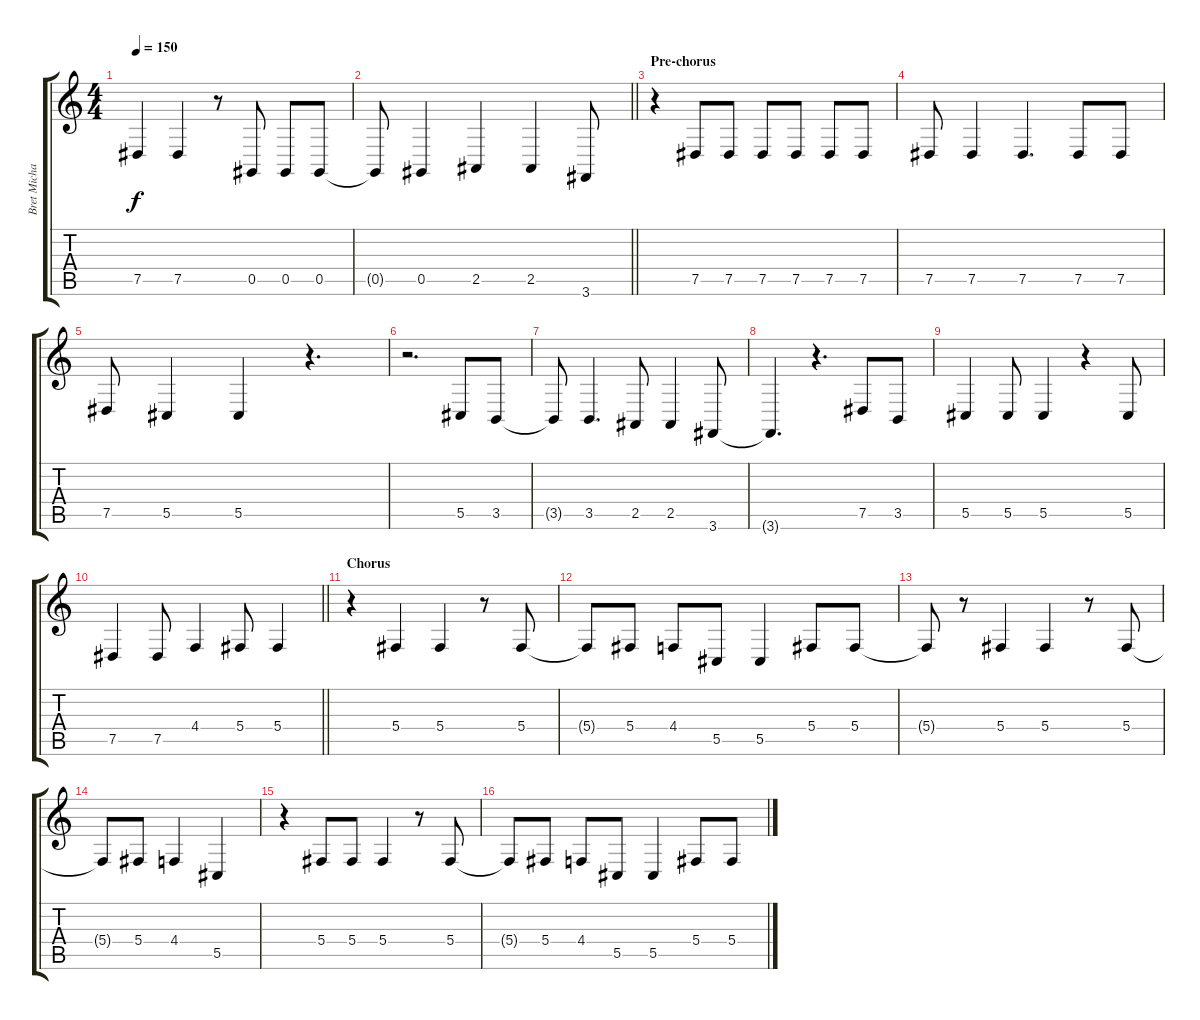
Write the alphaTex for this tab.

\track ("Bret Michaels" "Bret Micha") {instrument reedorgan}
\staff {score tabs}
\tuning (Eb4 Bb3 Gb3 Db3 Ab2 Eb2) {hide}
\ts (4 4)
\tempo 150
\clef g2
\ks c
7.5{t}.4{dy f} 7.5.4 r.8 0.5.8 0.5.8 0.5.8 |
\barLineRight lightlight
0.5{t}.8 0.5.4 2.5.4 2.5.4 3.6.8 |
\section ("" "Pre-chorus")
r.4 7.5.8 7.5.8 7.5.8 7.5.8 7.5.8 7.5.8 |
7.5.8 7.5.4 7.5.4{d} 7.5.8 7.5.8 |
7.5.8 5.5.4 5.5.4 r.4{d} |
r.2{d} 5.5.8 3.5.8 |
3.5{t}.8 3.5.4{d} 2.5.8 2.5.4 3.6.8 |
3.6{t}.4{d} r.4{d} 7.5.8 3.5.8 |
5.5.4 5.5.8 5.5.4 r.4 5.5.8 |
\barLineRight lightlight
7.5.4 7.5.8 4.4.4 5.4.8 5.4.4 |
\section ("" "Chorus")
r.4 5.4.4 5.4.4 r.8 5.4.8 |
5.4{t}.8 5.4.8 4.4.8 5.5.8 5.5.4 5.4.8 5.4.8 |
5.4{t}.8 r.8 5.4.4 5.4.4 r.8 5.4.8 |
5.4{t}.8 5.4.8 4.4.4 5.5.4 |
r.4 5.4.8 5.4.8 5.4.4 r.8 5.4.8 |
5.4{t}.8 5.4.8 4.4.8 5.5.8 5.5.4 5.4.8 5.4.8
